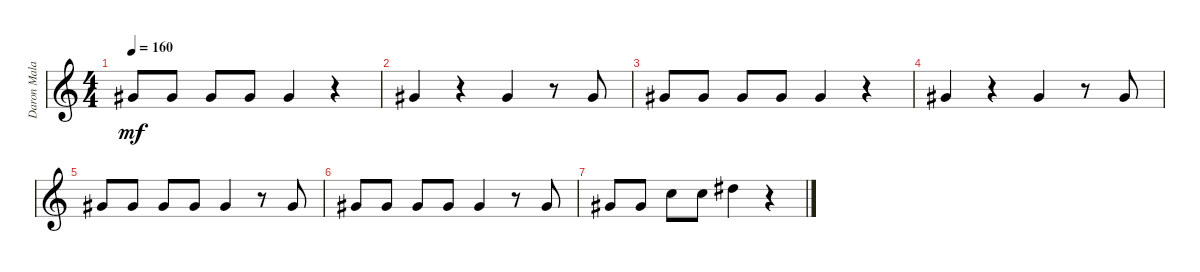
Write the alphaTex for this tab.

\track ("Daron Malakian (V)" "Daron Mala") {instrument oboe}
\staff {score}
\tuning (E4 B3 G3 D3 A2 E2 B1) {hide}
\ts (4 4)
\tempo 160
\clef g2
\ks c
4.1.8{dy mf} 4.1.8 4.1.8 4.1.8 4.1.4 r.4 |
4.1.4 r.4 4.1.4 r.8 4.1.8 |
4.1.8 4.1.8 4.1.8 4.1.8 4.1.4 r.4 |
4.1.4 r.4 4.1.4 r.8 4.1.8 |
4.1.8 4.1.8 4.1.8 4.1.8 4.1.4 r.8 4.1.8 |
4.1.8 4.1.8 4.1.8 4.1.8 4.1.4 r.8 4.1.8 |
4.1.8 4.1.8 8.1.8 8.1.8 11.1.4 r.4
